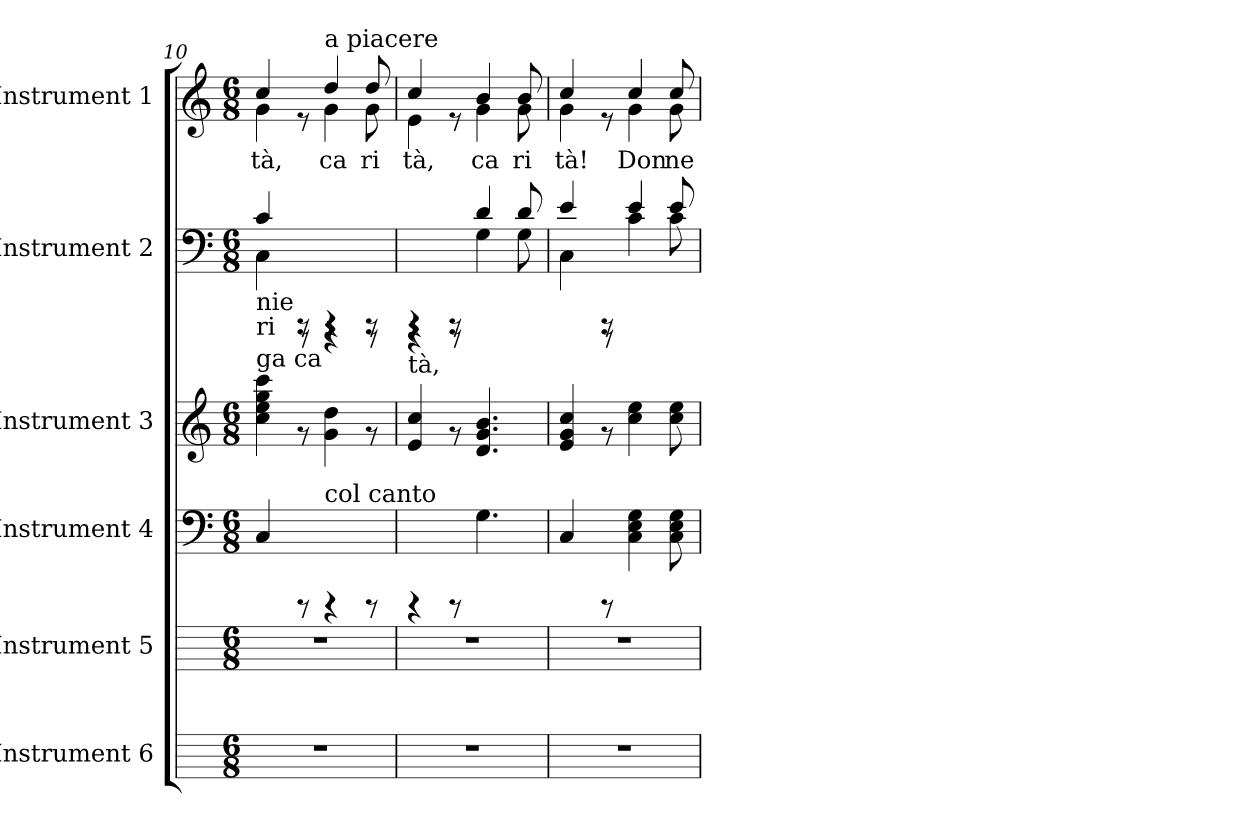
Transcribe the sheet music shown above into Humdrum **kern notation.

**kern	**kern	**kern	**kern	**kern	**kern	**text
*part6	*part5	*part4	*part3	*part2	*part1	*part1
*staff6	*staff5	*staff4	*staff3	*staff2	*staff1	*staff1
*I"Instrument 6	*I"Instrument 5	*I"Instrument 4	*I"Instrument 3	*I"Instrument 2	*I"Instrument 1	*
*	*	*clefF4	*clefG2	*clefF4	*clefG2	*
*k[]	*k[]	*k[]	*k[]	*k[]	*k[]	*
*C:	*C:	*C:	*C:	*C:	*C:	*
*M6/8	*M6/8	*M6/8	*M6/8	*M6/8	*M6/8	*
=10	=10	=10	=10	=10	=10	=10
*	*	*	*	*^	*^	*
!	!	!	!	!LO:TX:b:t=nie	!	!	!	!
!	!	!	!	!LO:TX:b:t=ga ca	!	!	!	!
!	!	!	!	!LO:TX:b:t=ri	!	!	!	!
!	!	!	!	!	!	!	!	!LO:LY:b:cj
2.r	2.r	4C/	4ccc\ 4gg\ 4ee\ 4cc\	4c/	4C\	4cc/	4g\	tà,
.	.	8rCCC	8rf	8rDDD	8rAAAA	8rd	8ryy	.
!	!	!	!	!	!	!LO:TX:a:t=a piacere	!	!
!	!	!LO:TX:a:t=col canto	!	!	!	!	!	!
!	!	!	!	!	!	!	!	!LO:LY:b:cj
.	.	4rCCC	4dd\ 4g\	4rDDD	4rAAAA	4dd/	4g\	ca
!	!	!	!	!	!	!	!	!LO:LY:b:cj
.	.	8rCCC	8rf	8rDDD	8rAAAA	8dd/	8g\	ri
=11	=11	=11	=11	=11	=11	=11	=11	=11
!	!	!	!	!LO:TX:b:t=tà,	!	!	!	!
!	!	!	!	!	!	!	!	!LO:LY:b:cj
2.r	2.r	4rCCC	4cc/ 4e/	4rDDD	4rAAAA	4cc/	4e\	tà,
.	.	8rCCC	8rf	8rDDD	8rAAAA	8rd	8ryy	.
!	!	!	!	!	!	!	!	!LO:LY:b:cj
.	.	4.G\	4.b/ 4.g/ 4.d/	4d/	4G\	4b/	4g\	ca
!	!	!	!	!	!	!	!	!LO:LY:b:cj
.	.	.	.	8d/	8G\	8b/	8g\	ri
=12	=12	=12	=12	=12	=12	=12	=12	=12
!	!	!	!	!	!	!	!	!LO:LY:b:cj
2.r	2.r	4C/	4cc/ 4g/ 4e/	4e/	4C\	4cc/	4g\	tà!
.	.	8rCCC	8rf	8rDDD	8rAAAA	8rd	8ryy	.
!	!	!	!	!	!	!	!	!LO:LY:b:cj
.	.	4G\ 4E\ 4C\	4ee\ 4cc\	4e/	4c\	4cc/	4g\	Don
!	!	!	!	!	!	!	!	!LO:LY:b:cj
.	.	8G\ 8E\ 8C\	8ee\ 8cc\	8e/	8c\	8cc/	8g\	ne
*	*	*	*	*v	*v	*	*	*
*	*	*	*	*	*v	*v	*
=	=	=	=	=	=	=
*-	*-	*-	*-	*-	*-	*-
